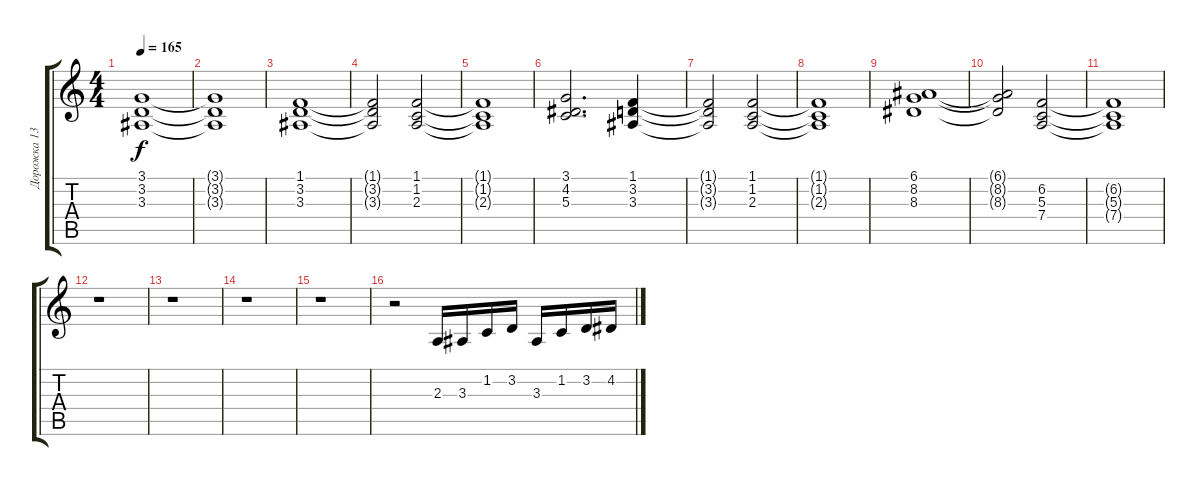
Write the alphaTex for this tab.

\track ("Дорожка 13" "Дорожка 13") {instrument stringensemble2}
\staff {score tabs}
\tuning (E4 B3 G3 D3 A2 E2) {hide}
\ts (4 4)
\tempo 165
\clef g2
\ks c
(3.1{t} 3.2{t} 3.3{t}).1{dy f} |
(3.1{t} 3.2{t} 3.3{t}).1 |
(1.1 3.2 3.3).1 |
(1.1{t} 3.2{t} 3.3{t}).2 (1.1 1.2 2.3).2 |
(1.1{t} 1.2{t} 2.3{t}).1 |
(3.1 4.2 5.3).2{d} (1.1 3.2 3.3).4 |
(1.1{t} 3.2{t} 3.3{t}).2 (1.1 1.2 2.3).2 |
(1.1{t} 1.2{t} 2.3{t}).1 |
(6.1 8.2 8.3).1 |
(6.1{t} 8.2{t} 8.3{t}).2 (6.2 5.3 7.4).2 |
(6.2{t} 5.3{t} 7.4{t}).1 |
r.1 |
r.1 |
r.1 |
r.1 |
r.2 2.3.16 3.3.16 1.2.16 3.2.16 3.3.16 1.2.16 3.2.16 4.2.16
